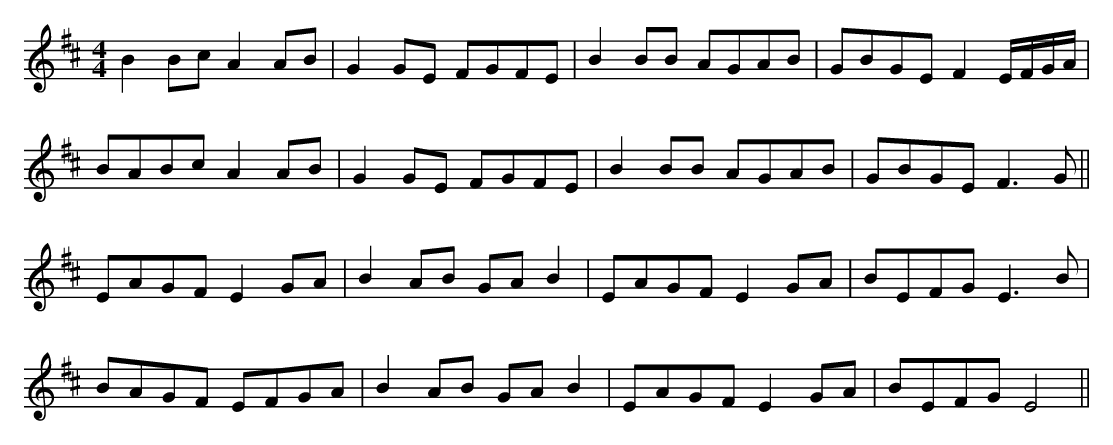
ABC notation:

X:1
M:4/4
K:Bmin
B2Bc A2AB|G2GE FGFE|B2BB AGAB|GBGE F2 E/F/G/A/|
BABc A2AB|G2GE FGFE|B2BB AGAB|GBGE F3G||
EAGF E2GA|B2AB GAB2|EAGF E2GA|BEFG E3B|
BAGF EFGA|B2AB GAB2|EAGF E2GA|BEFG E4||
